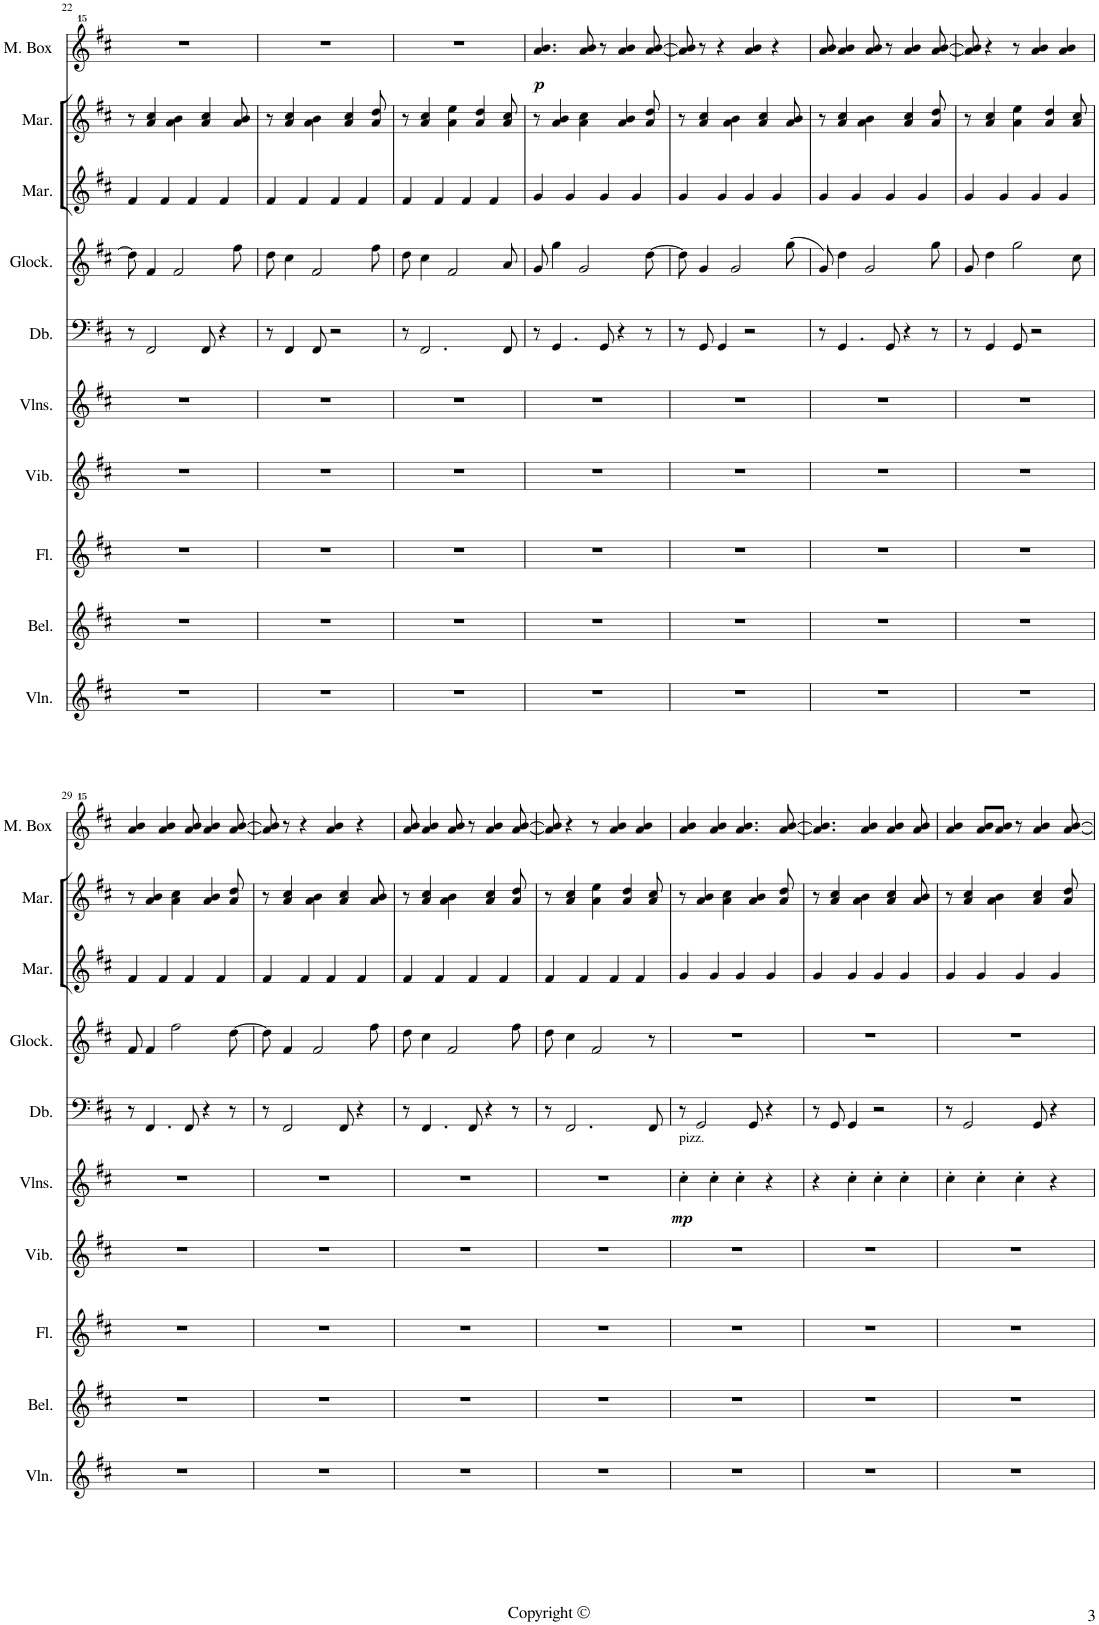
**kern	**kern	**kern	**kern	**kern	**dynam	**kern	**kern	**kern	**kern	**kern	**dynam
*part10	*part9	*part8	*part7	*part6	*part6	*part5	*part4	*part3	*part2	*part1	*part1
*staff10	*staff9	*staff8	*staff7	*staff6	*staff6	*staff5	*staff4	*staff3	*staff2	*staff1	*staff1
*I"Violin	*I"Tubular Bells	*I"Flute	*I"Vibraphone	*I"Violins	*	*I"Double Bass	*I"Glockenspiel	*I"Marimba	*I"Marimba	*I"Music Box	*
*I'Vln.	*I'Bel.	*I'Fl.	*I'Vib.	*I'Vlns.	*	*I'Db.	*I'Glock.	*I'Mar.	*I'Mar.	*I'M. Box	*
!!LO:PB:g=z
*clefG2	*clefG2	*clefG2	*clefG2	*clefG2	*	*clefF4	*clefG2	*clefG2	*clefG2	*clefG^^2	*
*	*	*	*	*	*	*Trd7c12	*Trd-14c-24	*	*	*	*
*k[f#c#]	*k[f#c#]	*k[f#c#]	*k[f#c#]	*k[f#c#]	*	*k[f#c#]	*k[f#c#]	*k[f#c#]	*k[f#c#]	*k[f#c#]	*
*M4/4	*M4/4	*M4/4	*M4/4	*M4/4	*	*M4/4	*M4/4	*M4/4	*M4/4	*M4/4	*
=22	=22	=22	=22	=22	=22	=22	=22	=22	=22	=22	=22
1r	1r	1r	1r	1r	.	8r	8dd\]	4f#/	8r	1r	.
.	.	.	.	.	.	2FF#/	4f#/	.	4a/ 4cc#/	.	.
.	.	.	.	.	.	.	.	4f#/	.	.	.
.	.	.	.	.	.	.	2f#/	.	4a\ 4b\	.	.
.	.	.	.	.	.	.	.	4f#/	.	.	.
.	.	.	.	.	.	8FF#/	.	.	4a/ 4cc#/	.	.
.	.	.	.	.	.	4r	.	4f#/	.	.	.
.	.	.	.	.	.	.	8ff#\	.	8a/ 8b/	.	.
=23	=23	=23	=23	=23	=23	=23	=23	=23	=23	=23	=23
1r	1r	1r	1r	1r	.	8r	8dd\	4f#/	8r	1r	.
.	.	.	.	.	.	4FF#/	4cc#\	.	4a/ 4cc#/	.	.
.	.	.	.	.	.	.	.	4f#/	.	.	.
.	.	.	.	.	.	8FF#/	2f#/	.	4a\ 4b\	.	.
.	.	.	.	.	.	2r	.	4f#/	.	.	.
.	.	.	.	.	.	.	.	.	4a/ 4cc#/	.	.
.	.	.	.	.	.	.	.	4f#/	.	.	.
.	.	.	.	.	.	.	8ff#\	.	8a/ 8dd/	.	.
=24	=24	=24	=24	=24	=24	=24	=24	=24	=24	=24	=24
1r	1r	1r	1r	1r	.	8r	8dd\	4f#/	8r	1r	.
.	.	.	.	.	.	2.FF#/	4cc#\	.	4a/ 4cc#/	.	.
.	.	.	.	.	.	.	.	4f#/	.	.	.
.	.	.	.	.	.	.	2f#/	.	4a\ 4ee\	.	.
.	.	.	.	.	.	.	.	4f#/	.	.	.
.	.	.	.	.	.	.	.	.	4a/ 4dd/	.	.
.	.	.	.	.	.	.	.	4f#/	.	.	.
.	.	.	.	.	.	8FF#/	8a/	.	8a/ 8cc#/	.	.
=25	=25	=25	=25	=25	=25	=25	=25	=25	=25	=25	=25
!	!	!	!	!	!	!	!	!	!	!	!LO:DY:b
1r	1r	1r	1r	1r	.	8r	8g/	4g/	8r	4.aaa/ 4.bbb/	p
.	.	.	.	.	.	4.GG/	4gg\	.	4a/ 4b/	.	.
.	.	.	.	.	.	.	.	4g/	.	.	.
.	.	.	.	.	.	.	2g/	.	4a\ 4cc#\	8aaa/ 8bbb/	.
.	.	.	.	.	.	8GG/	.	4g/	.	8r	.
.	.	.	.	.	.	4r	.	.	4a/ 4b/	4aaa/ 4bbb/	.
.	.	.	.	.	.	.	.	4g/	.	.	.
.	.	.	.	.	.	8r	[8dd\	.	8a/ 8dd/	[8aaa/ [8bbb/	.
=26	=26	=26	=26	=26	=26	=26	=26	=26	=26	=26	=26
1r	1r	1r	1r	1r	.	8r	8dd\]	4g/	8r	8aaa/] 8bbb/]	.
.	.	.	.	.	.	8GG/	4g/	.	4a/ 4cc#/	8r	.
.	.	.	.	.	.	4GG/	.	4g/	.	4r	.
.	.	.	.	.	.	.	2g/	.	4a\ 4b\	.	.
.	.	.	.	.	.	2r	.	4g/	.	4aaa/ 4bbb/	.
.	.	.	.	.	.	.	.	.	4a/ 4cc#/	.	.
.	.	.	.	.	.	.	.	4g/	.	4r	.
.	.	.	.	.	.	.	(8gg\	.	8a/ 8b/	.	.
=27	=27	=27	=27	=27	=27	=27	=27	=27	=27	=27	=27
1r	1r	1r	1r	1r	.	8r	8g/)	4g/	8r	8aaa/ 8bbb/	.
.	.	.	.	.	.	4.GG/	4dd\	.	4a/ 4cc#/	4aaa/ 4bbb/	.
.	.	.	.	.	.	.	.	4g/	.	.	.
.	.	.	.	.	.	.	2g/	.	4a\ 4b\	8aaa/ 8bbb/	.
.	.	.	.	.	.	8GG/	.	4g/	.	8r	.
.	.	.	.	.	.	4r	.	.	4a/ 4cc#/	4aaa/ 4bbb/	.
.	.	.	.	.	.	.	.	4g/	.	.	.
.	.	.	.	.	.	8r	8gg\	.	8a/ 8dd/	[8aaa/ [8bbb/	.
=28	=28	=28	=28	=28	=28	=28	=28	=28	=28	=28	=28
1r	1r	1r	1r	1r	.	8r	8g/	4g/	8r	8aaa/] 8bbb/]	.
.	.	.	.	.	.	4GG/	4dd\	.	4a/ 4cc#/	4r	.
.	.	.	.	.	.	.	.	4g/	.	.	.
.	.	.	.	.	.	8GG/	2gg\	.	4a\ 4ee\	8r	.
.	.	.	.	.	.	2r	.	4g/	.	4aaa/ 4bbb/	.
.	.	.	.	.	.	.	.	.	4a/ 4dd/	.	.
.	.	.	.	.	.	.	.	4g/	.	4aaa/ 4bbb/	.
.	.	.	.	.	.	.	8cc#\	.	8a/ 8cc#/	.	.
!!LO:LB:g=z
=29	=29	=29	=29	=29	=29	=29	=29	=29	=29	=29	=29
1r	1r	1r	1r	1r	.	8r	8f#/	4f#/	8r	4aaa/ 4bbb/	.
.	.	.	.	.	.	4.FF#/	4f#/	.	4a/ 4b/	.	.
.	.	.	.	.	.	.	.	4f#/	.	4aaa/ 4bbb/	.
.	.	.	.	.	.	.	2ff#\	.	4a\ 4cc#\	.	.
.	.	.	.	.	.	8FF#/	.	4f#/	.	8aaa/ 8bbb/	.
.	.	.	.	.	.	4r	.	.	4a/ 4b/	4aaa/ 4bbb/	.
.	.	.	.	.	.	.	.	4f#/	.	.	.
.	.	.	.	.	.	8r	[8dd\	.	8a/ 8dd/	[8aaa/ [8bbb/	.
=30	=30	=30	=30	=30	=30	=30	=30	=30	=30	=30	=30
1r	1r	1r	1r	1r	.	8r	8dd\]	4f#/	8r	8aaa/] 8bbb/]	.
.	.	.	.	.	.	2FF#/	4f#/	.	4a/ 4cc#/	8r	.
.	.	.	.	.	.	.	.	4f#/	.	4r	.
.	.	.	.	.	.	.	2f#/	.	4a\ 4b\	.	.
.	.	.	.	.	.	.	.	4f#/	.	4aaa/ 4bbb/	.
.	.	.	.	.	.	8FF#/	.	.	4a/ 4cc#/	.	.
.	.	.	.	.	.	4r	.	4f#/	.	4r	.
.	.	.	.	.	.	.	8ff#\	.	8a/ 8b/	.	.
=31	=31	=31	=31	=31	=31	=31	=31	=31	=31	=31	=31
1r	1r	1r	1r	1r	.	8r	8dd\	4f#/	8r	8aaa/ 8bbb/	.
.	.	.	.	.	.	4.FF#/	4cc#\	.	4a/ 4cc#/	4aaa/ 4bbb/	.
.	.	.	.	.	.	.	.	4f#/	.	.	.
.	.	.	.	.	.	.	2f#/	.	4a\ 4b\	8aaa/ 8bbb/	.
.	.	.	.	.	.	8FF#/	.	4f#/	.	8r	.
.	.	.	.	.	.	4r	.	.	4a/ 4cc#/	4aaa/ 4bbb/	.
.	.	.	.	.	.	.	.	4f#/	.	.	.
.	.	.	.	.	.	8r	8ff#\	.	8a/ 8dd/	[8aaa/ [8bbb/	.
=32	=32	=32	=32	=32	=32	=32	=32	=32	=32	=32	=32
1r	1r	1r	1r	1r	.	8r	8dd\	4f#/	8r	8aaa/] 8bbb/]	.
.	.	.	.	.	.	2.FF#/	4cc#\	.	4a/ 4cc#/	4r	.
.	.	.	.	.	.	.	.	4f#/	.	.	.
.	.	.	.	.	.	.	2f#/	.	4a\ 4ee\	8r	.
.	.	.	.	.	.	.	.	4f#/	.	4aaa/ 4bbb/	.
.	.	.	.	.	.	.	.	.	4a/ 4dd/	.	.
.	.	.	.	.	.	.	.	4f#/	.	4aaa/ 4bbb/	.
.	.	.	.	.	.	8FF#/	8r	.	8a/ 8cc#/	.	.
=33	=33	=33	=33	=33	=33	=33	=33	=33	=33	=33	=33
!	!	!	!	!LO:TX:a:t=pizz.	!	!	!	!	!	!	!
!	!	!	!	!	!LO:DY:b	!	!	!	!	!	!
1r	1r	1r	1r	4cc#'\	mp	8r	1r	4g/	8r	4aaa/ 4bbb/	.
.	.	.	.	.	.	2GG/	.	.	4a/ 4b/	.	.
.	.	.	.	4cc#'\	.	.	.	4g/	.	4aaa/ 4bbb/	.
.	.	.	.	.	.	.	.	.	4a\ 4cc#\	.	.
.	.	.	.	4cc#'\	.	.	.	4g/	.	4.aaa/ 4.bbb/	.
.	.	.	.	.	.	8GG/	.	.	4a/ 4b/	.	.
.	.	.	.	4r	.	4r	.	4g/	.	.	.
.	.	.	.	.	.	.	.	.	8a/ 8dd/	[8aaa/ [8bbb/	.
=34	=34	=34	=34	=34	=34	=34	=34	=34	=34	=34	=34
1r	1r	1r	1r	4r	.	8r	1r	4g/	8r	4.aaa/] 4.bbb/]	.
.	.	.	.	.	.	8GG/	.	.	4a/ 4cc#/	.	.
.	.	.	.	4cc#'\	.	4GG/	.	4g/	.	.	.
.	.	.	.	.	.	.	.	.	4a\ 4b\	4aaa/ 4bbb/	.
.	.	.	.	4cc#'\	.	2r	.	4g/	.	.	.
.	.	.	.	.	.	.	.	.	4a/ 4cc#/	4aaa/ 4bbb/	.
.	.	.	.	4cc#'\	.	.	.	4g/	.	.	.
.	.	.	.	.	.	.	.	.	8a/ 8b/	8aaa/ 8bbb/	.
=35	=35	=35	=35	=35	=35	=35	=35	=35	=35	=35	=35
1r	1r	1r	1r	4cc#'\	.	8r	1r	4g/	8r	4aaa/ 4bbb/	.
.	.	.	.	.	.	2GG/	.	.	4a/ 4cc#/	.	.
.	.	.	.	4cc#'\	.	.	.	4g/	.	8aaa/ 8bbb/L	.
.	.	.	.	.	.	.	.	.	4a\ 4b\	8aaa/ 8bbb/J	.
.	.	.	.	4cc#'\	.	.	.	4g/	.	8r	.
.	.	.	.	.	.	8GG/	.	.	4a/ 4cc#/	4aaa/ 4bbb/	.
.	.	.	.	4r	.	4r	.	4g/	.	.	.
.	.	.	.	.	.	.	.	.	8a/ 8dd/	[8aaa/ [8bbb/	.
=	=	=	=	=	=	=	=	=	=	=	=
*-	*-	*-	*-	*-	*-	*-	*-	*-	*-	*-	*-
